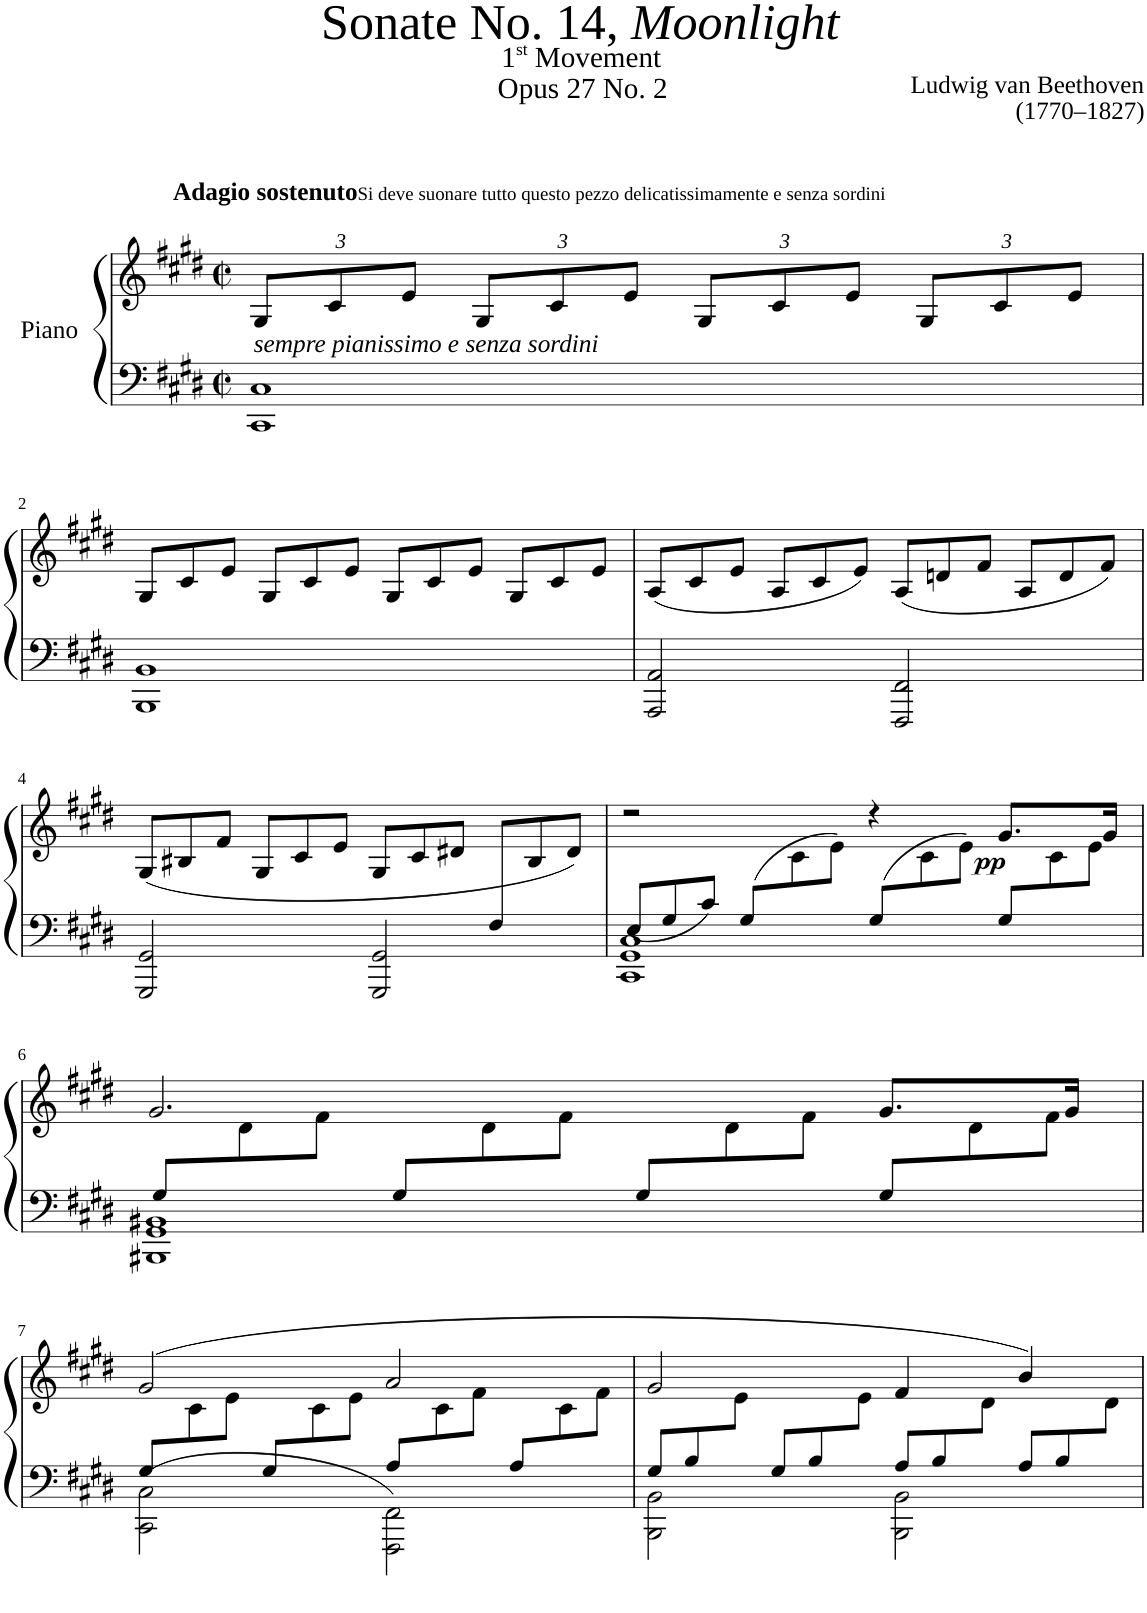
**kern	**kern	**dynam
*part1	*part1	*part1
*staff2	*staff1	*staff1/2
*I"Piano	*	*
*I'Pno	*	*
*clefF4	*clefG2	*
*k[f#c#g#d#]	*k[f#c#g#d#]	*
*M4/4	*M4/4	*
*met(c|)	*met(c|)	*
*	*Xbrackettup	*
=1	=1	=1
!	!LO:TX:a:B:t=Adagio sostenuto	!
!	!LO:TX:a:t=Si deve suonare tutto questo pezzo delicatissimamente e senza sordini	!
!	!LO:TX:b:i:t=sempre pianissimo e senza sordini	!
1CC# 1C#	12G#/L	.
.	12c#/	.
.	12e/J	.
.	12G#/L	.
.	12c#/	.
.	12e/J	.
.	12G#/L	.
.	12c#/	.
.	12e/J	.
.	12G#/L	.
.	12c#/	.
.	12e/J	.
!!LO:LB:g=z
=2	=2	=2
*	*Xtuplet	*
1BBB 1BB	12G#/L	.
.	12c#/	.
.	12e/J	.
.	12G#/L	.
.	12c#/	.
.	12e/J	.
.	12G#/L	.
.	12c#/	.
.	12e/J	.
.	12G#/L	.
.	12c#/	.
.	12e/J	.
=3	=3	=3
2AAA/ 2AA/	(12A/L	.
.	12c#/	.
.	12e/J	.
.	12A/L	.
.	12c#/	.
.	12e/J)	.
2FFF#/ 2FF#/	(12A/L	.
.	12dn/	.
.	12f#/J	.
.	12A/L	.
.	12d/	.
.	12f#/J)	.
!!LO:LB:g=z
=4	=4	=4
*^	*	*
2.ryy	2GGG#/ 2GG#/	(12G#/L	.
.	.	12B#X/	.
.	.	12f#/J	.
.	.	12G#/L	.
.	.	12c#/	.
.	.	12e/J	.
.	2GGG#/ 2GG#/	12G#/L	.
.	.	12c#/	.
.	.	12d#X/J	.
*Xtuplet	*	*	*
12F#/L	.	12ryy	.
6ryy	.	12B#/	.
.	.	12d#/J)	.
=5	=5	=5	=5
*	*	*^	*
12E/L	1CC# 1GG# 1C#	2r	3ryy	.
12G#/	.	.	.	.
12c#/J	.	.	.	.
(12G#/L	.	.	.	.
6ryy	.	.	12c#\	.
.	.	.	12e\J)	.
(12G#/L	.	4r	12ryy	.
6ryy	.	.	12c#\	.
.	.	.	12e\J)	.
!	!	!	!	!LO:DY:b
12G#/L	.	8.g#/L	12ryy	pp
6ryy	.	.	12c#\	.
.	.	.	12e\J	.
.	.	16g#/Jk	.	.
!!LO:LB:g=z	!!
=6	=6	=6	=6	=6
12G#/L	1BBB#X 1GG# 1BB#X	2.g#/	12ryy	.
6ryy	.	.	12d#\	.
.	.	.	12f#\J	.
12G#/L	.	.	12ryy	.
6ryy	.	.	12d#\	.
.	.	.	12f#\J	.
12G#/L	.	.	12ryy	.
6ryy	.	.	12d#\	.
.	.	.	12f#\J	.
12G#/L	.	8.g#/L	12ryy	.
6ryy	.	.	12d#\	.
.	.	.	12f#\J	.
.	.	16g#/Jk	.	.
!!LO:LB:g=z	!!
=7	=7	=7	=7	=7
12G#/L	2CC#\ 2C#\	(2g#/	12ryy	.
6ryy	.	.	12c#\	.
.	.	.	12e\J	.
12G#/L	.	.	12ryy	.
6ryy	.	.	12c#\	.
.	.	.	12e\J	.
12A/L	2FFF#\ 2FF#\	2a/	12ryy	.
6ryy	.	.	12c#\	.
.	.	.	12f#\J	.
12A/L	.	.	12ryy	.
6ryy	.	.	12c#\	.
.	.	.	12f#\J	.
=8	=8	=8	=8	=8
12G#/L	2BBB\ 2BB\	2g#/	6ryy	.
12B/	.	.	.	.
12ryy	.	.	12e\J	.
12G#/L	.	.	6ryy	.
12B/	.	.	.	.
12ryy	.	.	12e\J	.
12A/L	2BBB\ 2BB\	4f#/	6ryy	.
12B/	.	.	.	.
12ryy	.	.	12d#\J	.
12A/L	.	4b/)	6ryy	.
12B/	.	.	.	.
12ryy	.	.	12d#\J	.
*v	*v	*	*	*
*	*v	*v	*
=	=	=
*-	*-	*-
